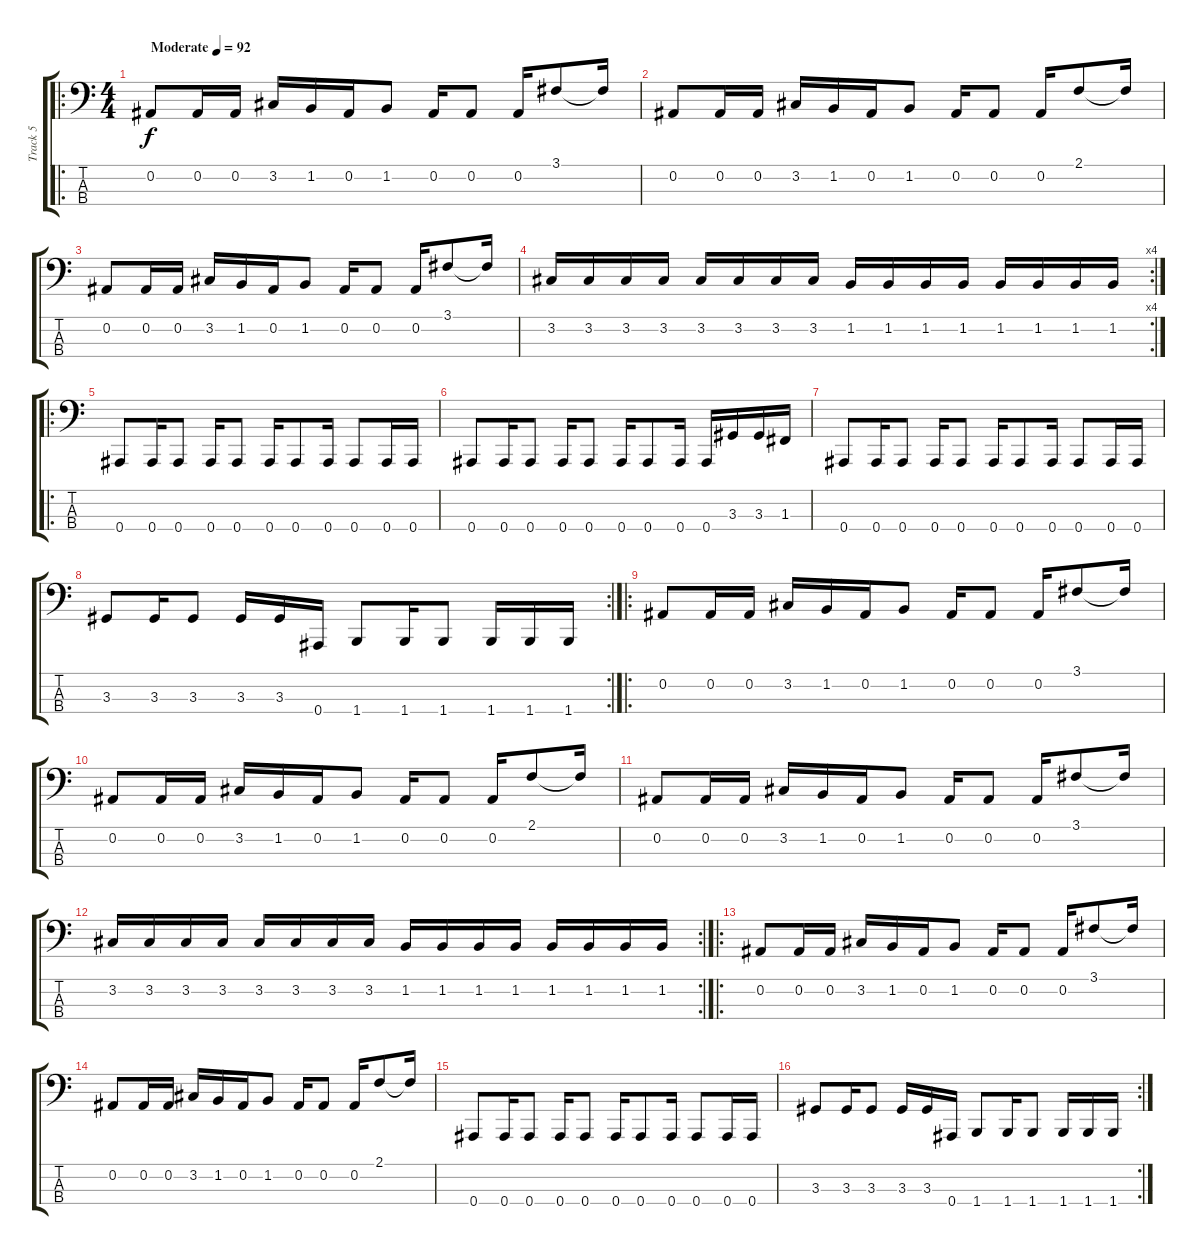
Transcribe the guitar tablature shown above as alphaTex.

\track ("Track 5" "Track 5") {instrument electricbassfinger}
\staff {score tabs}
\tuning (Eb2 Bb1 F1 Bb0) {hide}
\ro
\ts (4 4)
\tempo (92 "Moderate")
\clef f4
\ks c
0.2.8{dy f instrument electricbassfinger} 0.2.16 0.2.16 3.2.16 1.2.16 0.2.16 1.2.8 0.2.16 0.2.8 0.2.16 3.1.8 3.1{t}.16 |
0.2.8 0.2.16 0.2.16 3.2.16 1.2.16 0.2.16 1.2.8 0.2.16 0.2.8 0.2.16 2.1.8 2.1{t}.16 |
0.2.8 0.2.16 0.2.16 3.2.16 1.2.16 0.2.16 1.2.8 0.2.16 0.2.8 0.2.16 3.1.8 3.1{t}.16 |
\rc 4
3.2.16 3.2.16 3.2.16 3.2.16 3.2.16 3.2.16 3.2.16 3.2.16 1.2.16 1.2.16 1.2.16 1.2.16 1.2.16 1.2.16 1.2.16 1.2.16 |
\ro
0.4.8 0.4.16 0.4.8 0.4.16 0.4.8 0.4.16 0.4.8 0.4.16 0.4.8 0.4.16 0.4.16 |
0.4.8 0.4.16 0.4.8 0.4.16 0.4.8 0.4.16 0.4.8 0.4.16 0.4.16 3.3.16 3.3.16 1.3.16 |
0.4.8 0.4.16 0.4.8 0.4.16 0.4.8 0.4.16 0.4.8 0.4.16 0.4.8 0.4.16 0.4.16 |
\rc 2
3.3.8 3.3.16 3.3.8 3.3.16 3.3.16 0.4.16 1.4.8 1.4.16 1.4.8 1.4.16 1.4.16 1.4.16 |
\ro
0.2.8 0.2.16 0.2.16 3.2.16 1.2.16 0.2.16 1.2.8 0.2.16 0.2.8 0.2.16 3.1.8 3.1{t}.16 |
0.2.8 0.2.16 0.2.16 3.2.16 1.2.16 0.2.16 1.2.8 0.2.16 0.2.8 0.2.16 2.1.8 2.1{t}.16 |
0.2.8 0.2.16 0.2.16 3.2.16 1.2.16 0.2.16 1.2.8 0.2.16 0.2.8 0.2.16 3.1.8 3.1{t}.16 |
\rc 2
3.2.16 3.2.16 3.2.16 3.2.16 3.2.16 3.2.16 3.2.16 3.2.16 1.2.16 1.2.16 1.2.16 1.2.16 1.2.16 1.2.16 1.2.16 1.2.16 |
\ro
0.2.8 0.2.16 0.2.16 3.2.16 1.2.16 0.2.16 1.2.8 0.2.16 0.2.8 0.2.16 3.1.8 3.1{t}.16 |
0.2.8 0.2.16 0.2.16 3.2.16 1.2.16 0.2.16 1.2.8 0.2.16 0.2.8 0.2.16 2.1.8 2.1{t}.16 |
0.4.8 0.4.16 0.4.8 0.4.16 0.4.8 0.4.16 0.4.8 0.4.16 0.4.8 0.4.16 0.4.16 |
\rc 2
3.3.8 3.3.16 3.3.8 3.3.16 3.3.16 0.4.16 1.4.8 1.4.16 1.4.8 1.4.16 1.4.16 1.4.16
